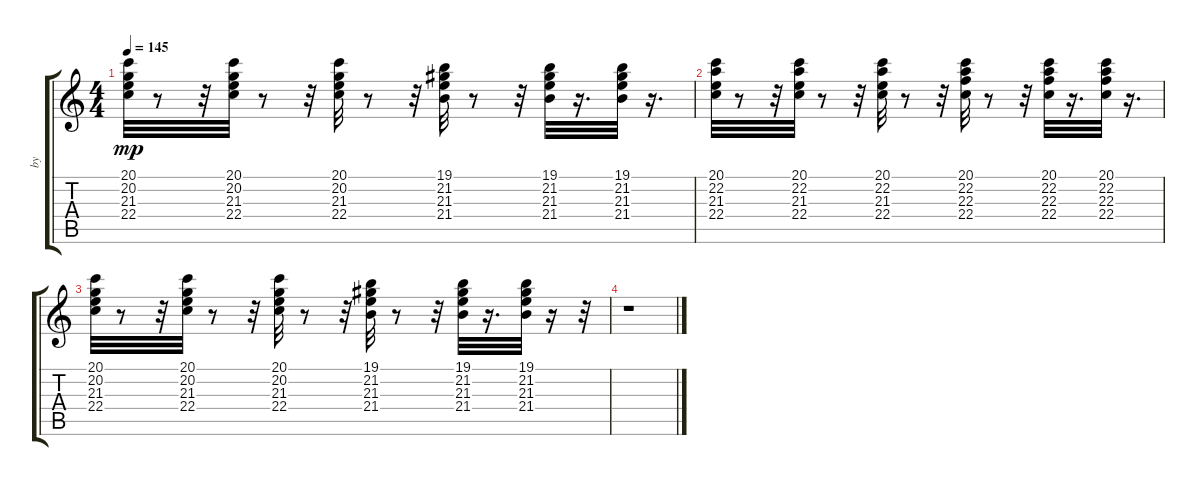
\track ("by" "by") {instrument clavinet}
\staff {score tabs}
\tuning (E4 B3 G3 D3 A2 E2) {hide}
\ts (4 4)
\tempo 145
\clef g2
\ks c
(20.1 20.2 21.3 22.4).32{dy mp} r.8 r.32 (20.1 20.2 21.3 22.4).32 r.8 r.32 (20.1 20.2 21.3 22.4).32 r.8 r.32 (19.1 21.2 21.3 21.4).32 r.8 r.32 (19.1 21.2 21.3 21.4).32 r.16{d} (19.1 21.2 21.3 21.4).32 r.16{d} |
(20.1 22.2 21.3 22.4).32 r.8 r.32 (20.1 22.2 21.3 22.4).32 r.8 r.32 (20.1 22.2 21.3 22.4).32 r.8 r.32 (20.1 22.2 22.3 22.4).32 r.8 r.32 (20.1 22.2 22.3 22.4).32 r.16{d} (20.1 22.2 22.3 22.4).32 r.16{d} |
(20.1 20.2 21.3 22.4).32 r.8 r.32 (20.1 20.2 21.3 22.4).32 r.8 r.32 (20.1 20.2 21.3 22.4).32 r.8 r.32 (19.1 21.2 21.3 21.4).32 r.8 r.32 (19.1 21.2 21.3 21.4).32 r.16{d} (19.1 21.2 21.3 21.4).32 r.16 r.32 |
r.1
